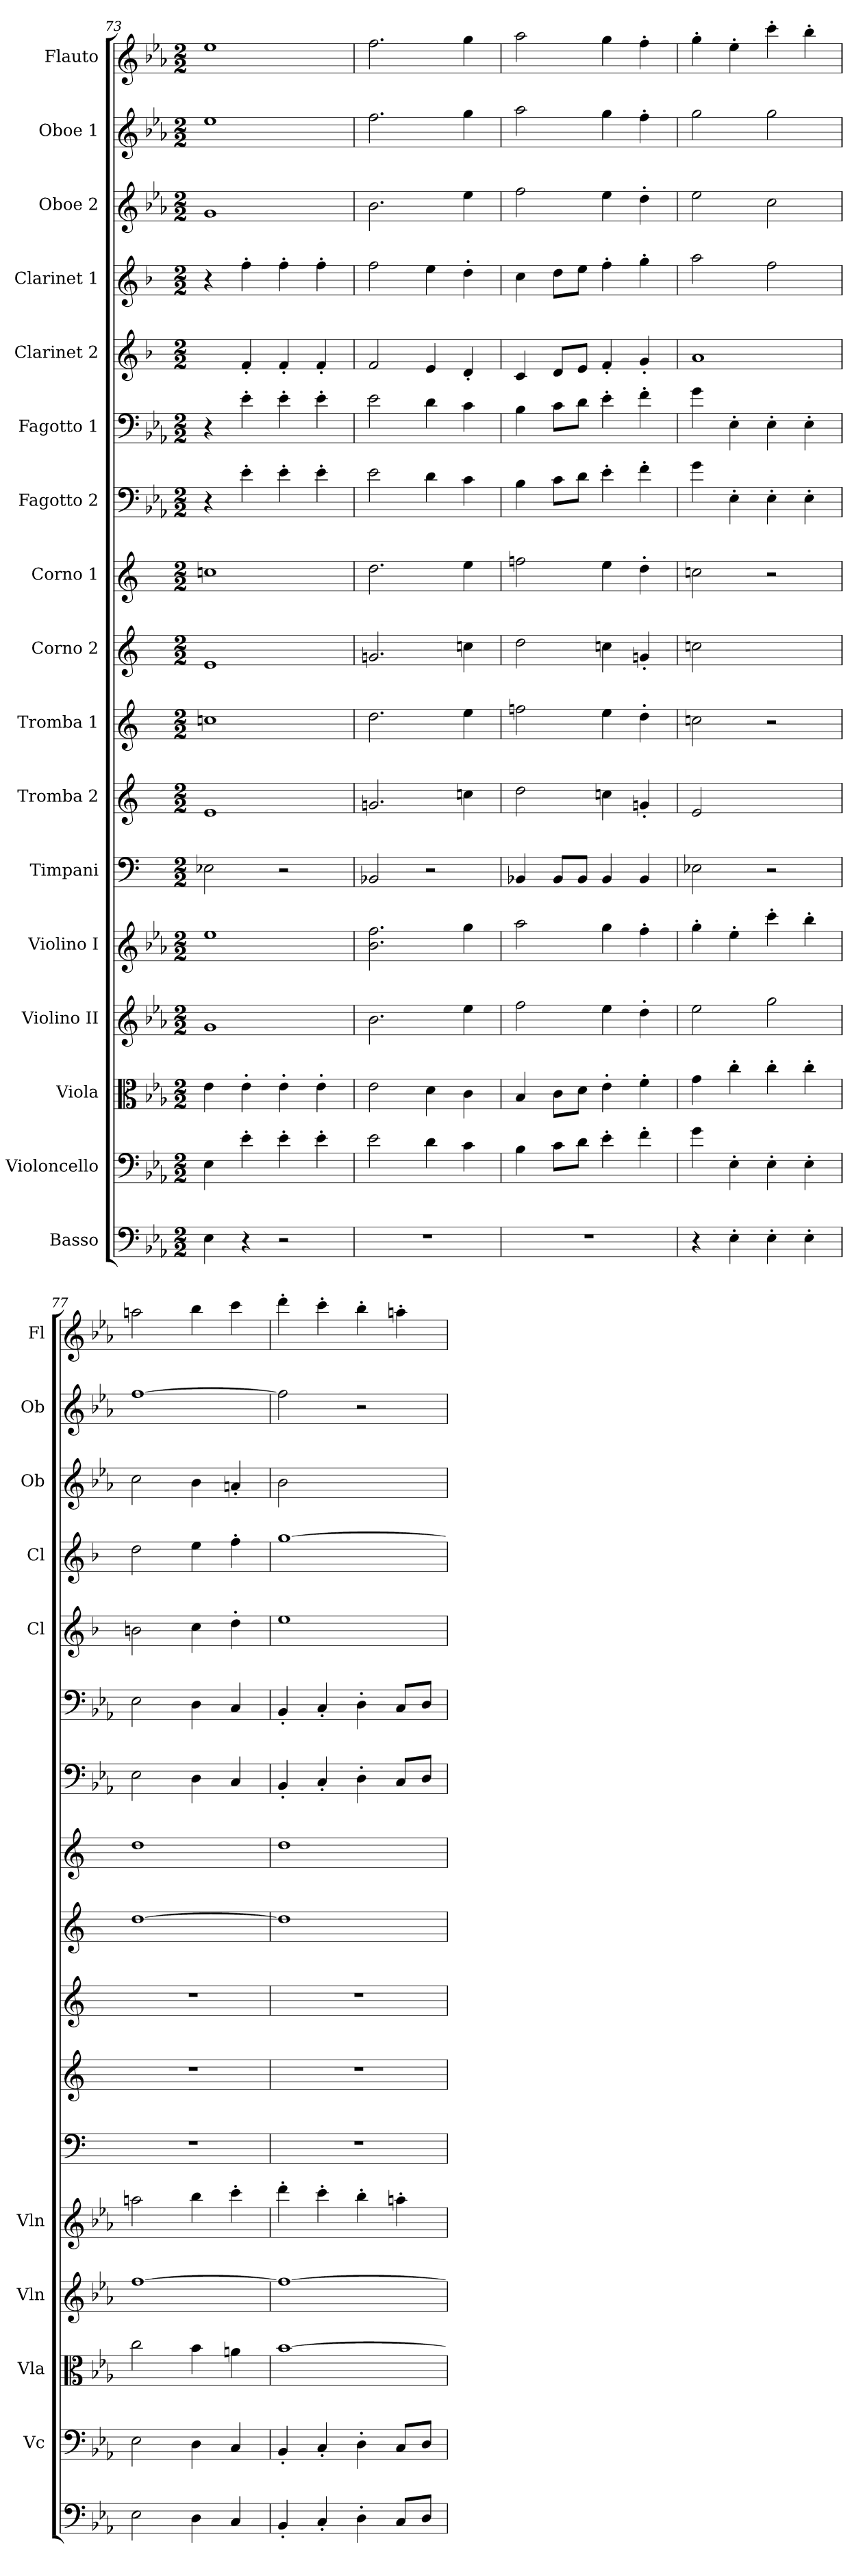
**kern	**kern	**kern	**kern	**kern	**kern	**kern	**kern	**kern	**kern	**kern	**kern	**kern	**kern	**kern	**kern	**kern
*part17	*part16	*part15	*part14	*part13	*part12	*part11	*part10	*part9	*part8	*part7	*part6	*part5	*part4	*part3	*part2	*part1
*staff17	*staff16	*staff15	*staff14	*staff13	*staff12	*staff11	*staff10	*staff9	*staff8	*staff7	*staff6	*staff5	*staff4	*staff3	*staff2	*staff1
*I"Basso	*I"Violoncello	*I"Viola	*I"Violino II	*I"Violino I	*I"Timpani	*I"Tromba 2	*I"Tromba 1	*I"Corno 2	*I"Corno 1	*I"Fagotto 2	*I"Fagotto 1	*I"Clarinet 2	*I"Clarinet 1	*I"Oboe 2	*I"Oboe 1	*I"Flauto
*	*I'Vc	*I'Vla	*I'Vln	*I'Vln	*	*	*	*	*	*	*	*I'Cl	*I'Cl	*I'Ob	*I'Ob	*I'Fl
*clefF4	*clefF4	*clefC3	*clefG2	*clefG2	*clefF4	*clefG2	*clefG2	*clefG2	*clefG2	*clefF4	*clefF4	*clefG2	*clefG2	*clefG2	*clefG2	*clefG2
*ITrd7c12	*	*	*	*	*	*ITrd-2c-3	*ITrd-2c-3	*ITrd5c9	*ITrd5c9	*	*	*ITrd1c2	*ITrd1c2	*	*	*
*k[b-e-a-]	*k[b-e-a-]	*k[b-e-a-]	*k[b-e-a-]	*k[b-e-a-]	*	*	*	*	*	*k[b-e-a-]	*k[b-e-a-]	*k[b-e-a-]	*k[b-e-a-]	*k[b-e-a-]	*k[b-e-a-]	*k[b-e-a-]
*M2/2	*M2/2	*M2/2	*M2/2	*M2/2	*M2/2	*M2/2	*M2/2	*M2/2	*M2/2	*M2/2	*M2/2	*M2/2	*M2/2	*M2/2	*M2/2	*M2/2
=73	=73	=73	=73	=73	=73	=73	=73	=73	=73	=73	=73	=73	=73	=73	=73	=73
4EE-	4E-	4e-	1g	1ee-	2E-X	1g	1ee-X	1G	1e-X	4r	4r	4ryy	4r	1g	1ee-	1ee-
4r	4e-'	4e-'	.	.	.	.	.	.	.	4e-'	4e-'	4e-'	4ee-'	.	.	.
2r	4e-'	4e-'	.	.	2r	.	.	.	.	4e-'	4e-'	4e-'	4ee-'	.	.	.
.	4e-'	4e-'	.	.	.	.	.	.	.	4e-'	4e-'	4e-'	4ee-'	.	.	.
=74	=74	=74	=74	=74	=74	=74	=74	=74	=74	=74	=74	=74	=74	=74	=74	=74
1r	2e-	2e-	2.b-	2.b- 2.ff	2BB-X	2.b-X	2.ff	2.B-X	2.f	2e-	2e-	2e-	2ee-	2.b-	2.ff	2.ff
.	4d	4d	.	.	2r	.	.	.	.	4d	4d	4d	4dd	.	.	.
.	4c	4c	4ee-	4gg	.	4ee-X	4gg	4e-X	4g	4c	4c	4c'	4cc'	4ee-	4gg	4gg
=75	=75	=75	=75	=75	=75	=75	=75	=75	=75	=75	=75	=75	=75	=75	=75	=75
1r	4B-	4B-	2ff	2aa-	4BB-X	2ff	2aa-X	2f	2a-X	4B-	4B-	4B-	4b-	2ff	2aa-	2aa-
.	8c\L	8c\L	.	.	8BB-/L	.	.	.	.	8c\L	8c\L	8c/L	8cc\L	.	.	.
.	8d\J	8d\J	.	.	8BB-/J	.	.	.	.	8d\J	8d\J	8d/J	8dd\J	.	.	.
.	4e-'	4e-'	4ee-	4gg	4BB-	4ee-X	4gg	4e-X	4g	4e-'	4e-'	4e-'	4ee-'	4ee-	4gg	4gg
.	4f'	4f'	4dd'	4ff'	4BB-	4b-X'	4ff'	4B-X'	4f'	4f'	4f'	4f'	4ff'	4dd'	4ff'	4ff'
=76	=76	=76	=76	=76	=76	=76	=76	=76	=76	=76	=76	=76	=76	=76	=76	=76
4r	4g	4g	2ee-	4gg'	2E-X	2g	2ee-X	2e-X	2e-X	4g	4g	1g	2gg	2ee-	2gg	4gg'
4EE-'	4E-'	4cc'	.	4ee-'	.	.	.	.	.	4E-'	4E-'	.	.	.	.	4ee-'
4EE-'	4E-'	4cc'	2gg	4ccc'	2r	2ryy	2r	2ryy	2r	4E-'	4E-'	.	2ee-	2cc	2gg	4ccc'
4EE-'	4E-'	4cc'	.	4bb-'	.	.	.	.	.	4E-'	4E-'	.	.	.	.	4bb-'
=77	=77	=77	=77	=77	=77	=77	=77	=77	=77	=77	=77	=77	=77	=77	=77	=77
2EE-	2E-	2cc	[1ff	2aan	1r	1r	1r	[1f	1f	2E-	2E-	2an	2cc	2cc	[1ff	2aan
4DD	4D	4b-	.	4bb-	.	.	.	.	.	4D	4D	4b-	4dd	4b-	.	4bb-
4CC	4C	4an	.	4ccc'	.	.	.	.	.	4C	4C	4cc'	4ee-'	4an'	.	4ccc
=78	=78	=78	=78	=78	=78	=78	=78	=78	=78	=78	=78	=78	=78	=78	=78	=78
4BBB-'	4BB-'	[1b-	1ff_	4ddd'	1r	1r	1r	1f]	1f	4BB-'	4BB-'	1dd	[1ff	2b-	2ff]	4ddd'
4CC'	4C'	.	.	4ccc'	.	.	.	.	.	4C'	4C'	.	.	.	.	4ccc'
4DD'	4D'	.	.	4bb-'	.	.	.	.	.	4D'	4D'	.	.	2ryy	2r	4bb-'
8CC/L	8C/L	.	.	4aan'	.	.	.	.	.	8C/L	8C/L	.	.	.	.	4aan'
8DD/J	8D/J	.	.	.	.	.	.	.	.	8D/J	8D/J	.	.	.	.	.
=	=	=	=	=	=	=	=	=	=	=	=	=	=	=	=	=
*-	*-	*-	*-	*-	*-	*-	*-	*-	*-	*-	*-	*-	*-	*-	*-	*-
